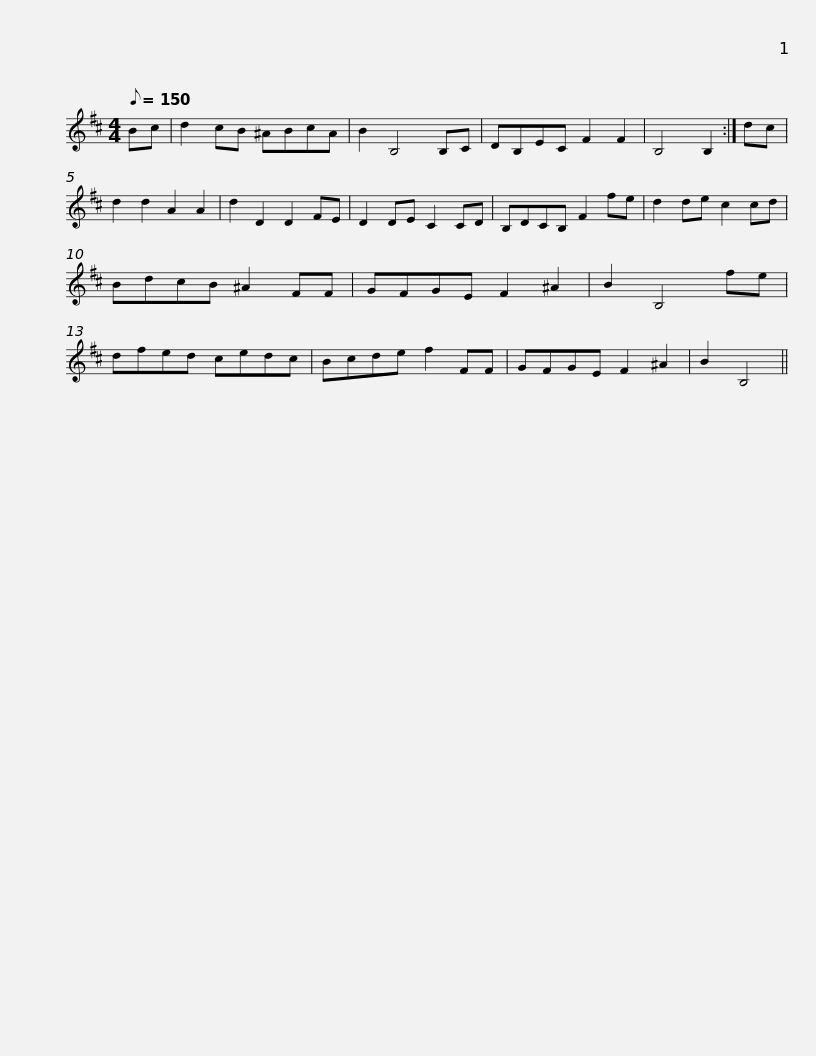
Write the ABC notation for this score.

X:1
L:1/8
Q:1/8=150
M:4/4
I:linebreak $
K:Bmin
V:1 treble
V:1
 Bc | d2 cB ^ABcA | B2 B,4 B,C | DB,EC F2 F2 | B,4 B,2 :|$ %5
 dc | d2 d2 A2 A2 | d2 D2 D2 FE | D2 DE C2 CD | B,DCB, F2 fe | %10
 d2 de c2 cd | BdcB ^A2 FF |$ GFGE F2 ^A2 | B2 B,4 fe | dfed cedc | %15
 Bcde f2 FF | GFGE F2 ^A2 | B2 B,4 || %18
